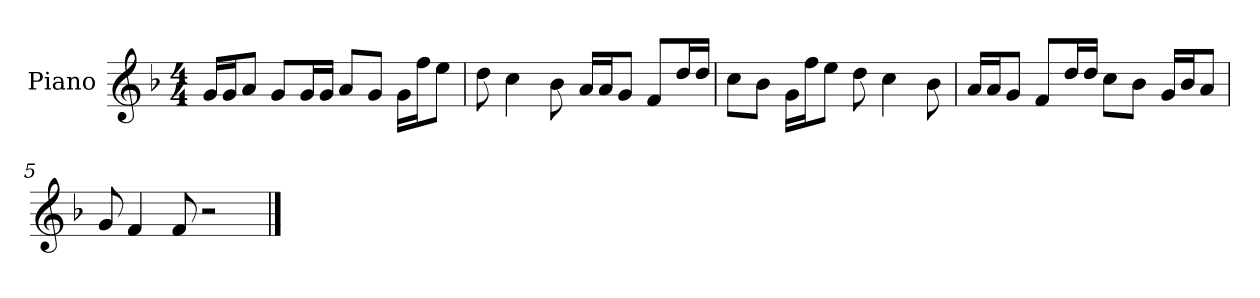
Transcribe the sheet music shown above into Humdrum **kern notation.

**kern
*part1
*staff1
*I"Piano
*I'P-no
*clefG2
*k[b-]
*M4/4
*MM90
=1
16g/LL
16g/J
8a/J
8g/L
16g/L
16g/JJ
8a/L
8g/J
16g\LL
16ff\J
8ee\J
=2
8dd\
4cc\
8b-\
16a/LL
16a/J
8g/J
8f/L
16dd/L
16dd/JJ
=3
8cc\L
8b-\J
16g\LL
16ff\J
8ee\J
8dd\
4cc\
8b-\
=4
16a/LL
16a/J
8g/J
8f/L
16dd/L
16dd/JJ
8cc\L
8b-\J
16g/LL
16b-/J
8a/J
!!LO:LB:g=z
=5
8g/
4f/
8f/
2r
==
*-
